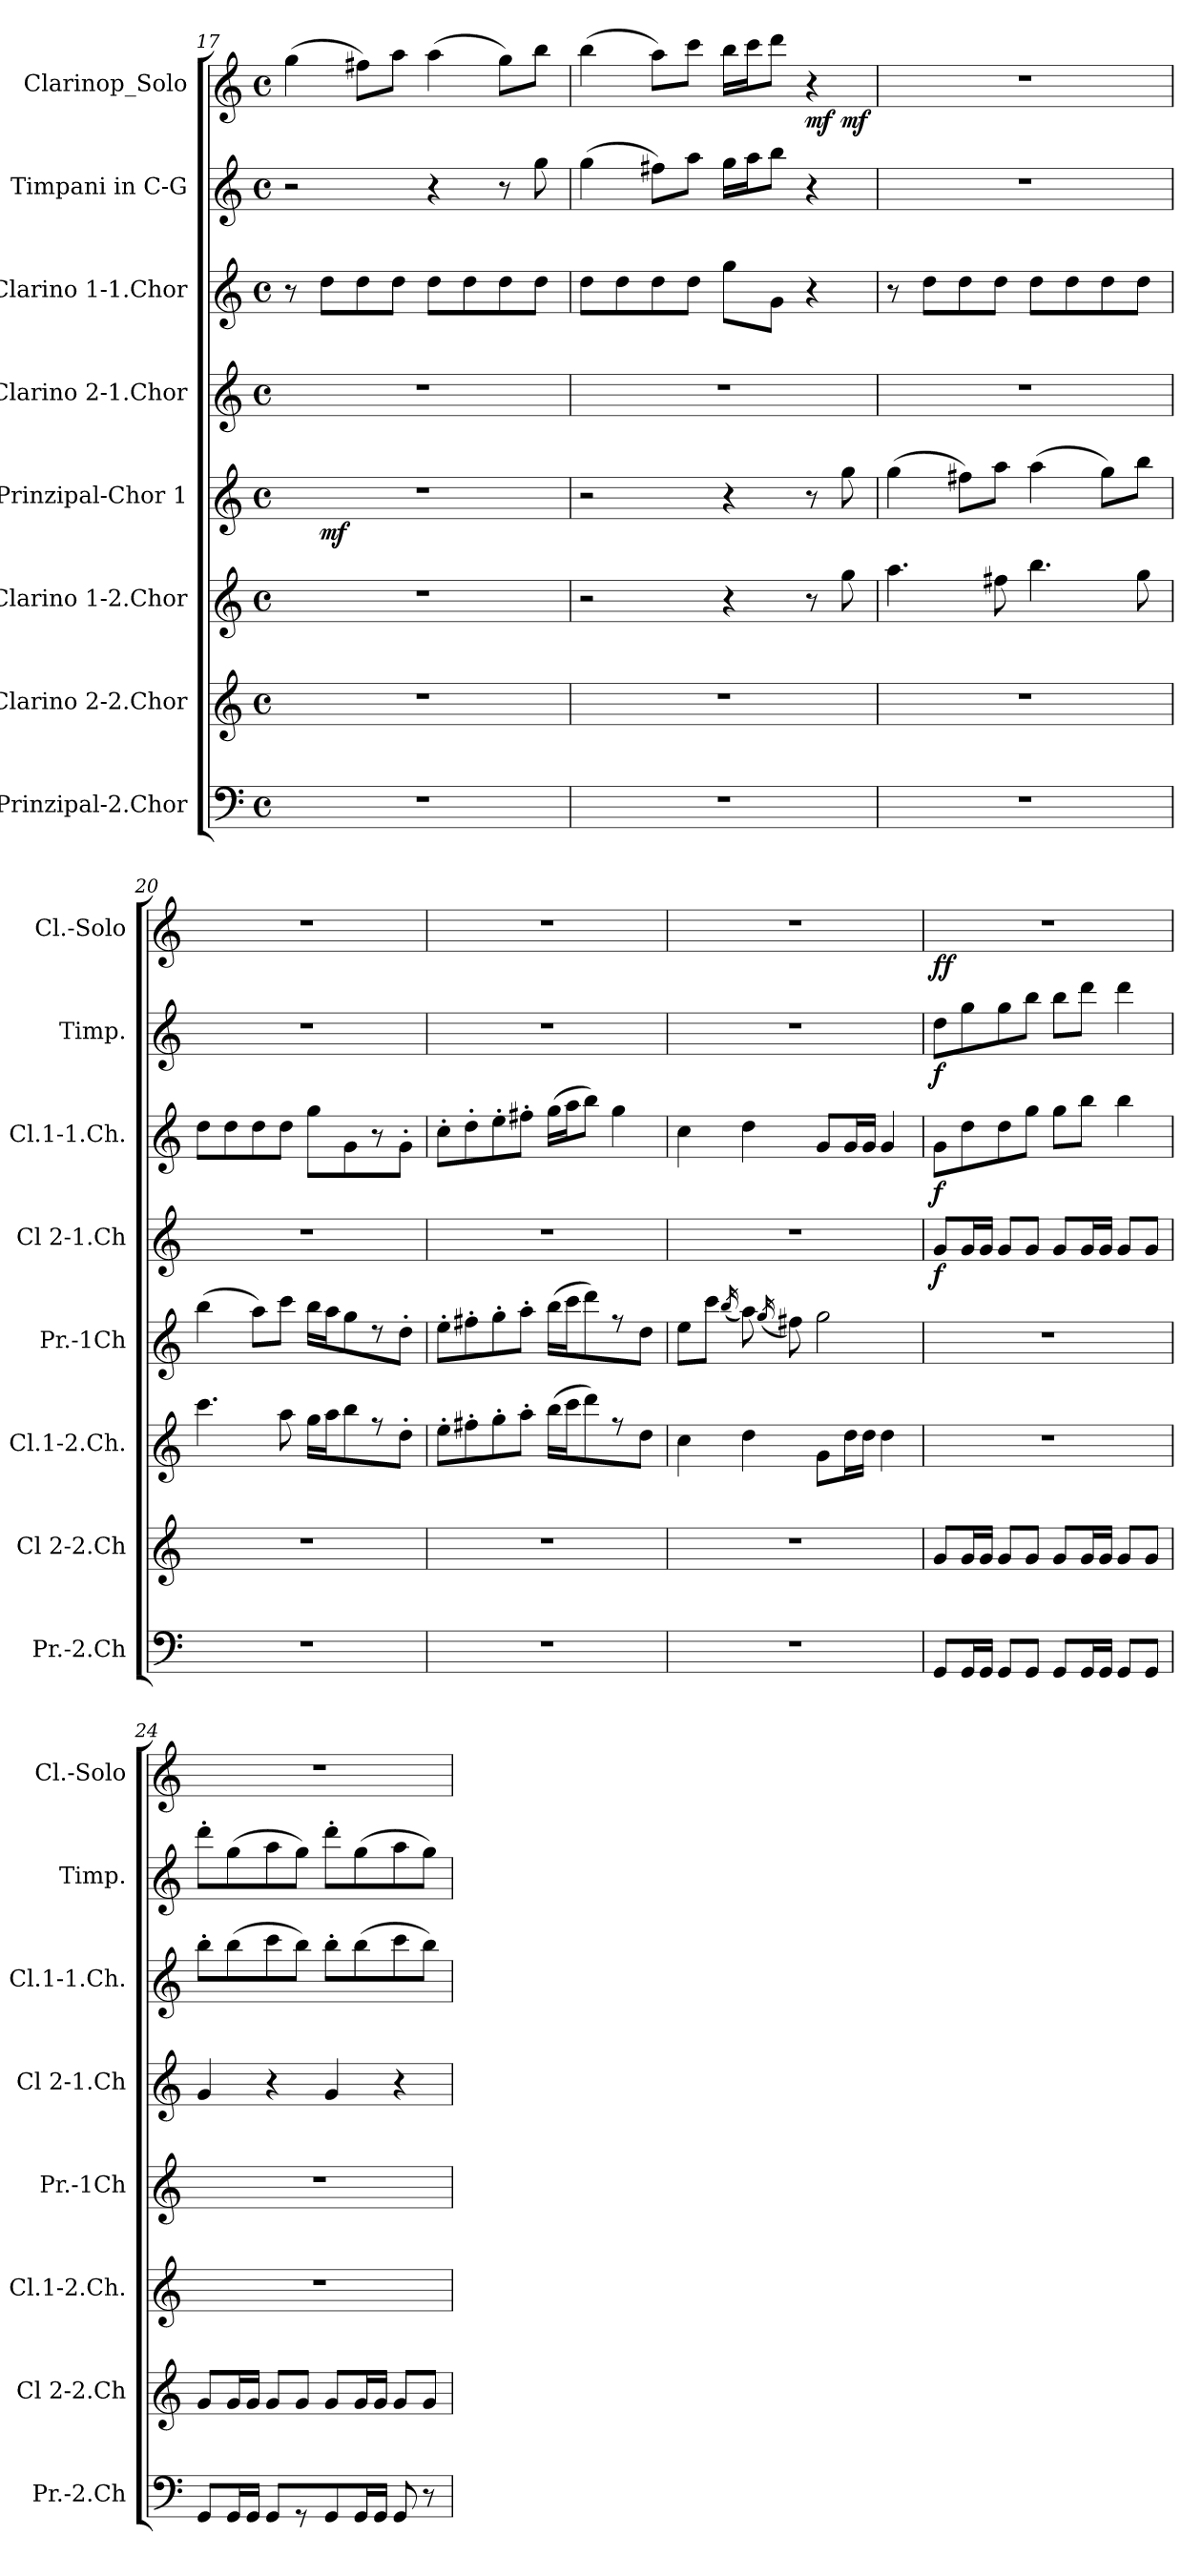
**kern	**kern	**kern	**kern	**dynam	**kern	**dynam	**kern	**dynam	**kern	**dynam	**kern	**dynam
*part8	*part7	*part6	*part5	*part5	*part4	*part4	*part3	*part3	*part2	*part2	*part1	*part1
*staff8	*staff7	*staff6	*staff5	*staff5	*staff4	*staff4	*staff3	*staff3	*staff2	*staff2	*staff1	*staff1
*I"Prinzipal-2.Chor	*I"Clarino 2-2.Chor	*I"Clarino 1-2.Chor	*I"Prinzipal-Chor 1	*	*I"Clarino 2-1.Chor	*	*I"Clarino 1-1.Chor	*	*I"Timpani in C-G	*	*I"Clarinop_Solo	*
*I'Pr.-2.Ch	*I'Cl 2-2.Ch	*I'Cl.1-2.Ch.	*I'Pr.-1Ch	*	*I'Cl 2-1.Ch	*	*I'Cl.1-1.Ch.	*	*I'Timp.	*	*I'Cl.-Solo	*
*clefF4	*clefG2	*clefG2	*clefG2	*	*clefG2	*	*clefG2	*	*clefG2	*	*clefG2	*
*	*	*ITrd1c2	*ITrd1c2	*	*	*	*ITrd1c2	*	*ITrd1c2	*	*	*
*k[]	*k[]	*k[b-e-]	*k[b-e-]	*	*k[]	*	*k[b-e-]	*	*k[b-e-]	*	*k[]	*
*C:	*C:	*B-:	*B-:	*	*C:	*	*B-:	*	*B-:	*	*C:	*
*M4/4	*M4/4	*M4/4	*M4/4	*	*M4/4	*	*M4/4	*	*M4/4	*	*M4/4	*
*met(c)	*met(c)	*met(c)	*met(c)	*	*met(c)	*	*met(c)	*	*met(c)	*	*met(c)	*
=17	=17	=17	=17	=17	=17	=17	=17	=17	=17	=17	=17	=17
*	*	*	*^	*	*	*	*	*	*	*	*	*
1r	1r	1r	1r	8ryy	.	1r	.	8r	.	2r	.	(>4gg	.
!	!	!	!	!	!LO:DY:b	!	!	!	!	!	!	!	!
.	.	.	.	2..ryy	mf	.	.	8ccL	.	.	.	.	.
.	.	.	.	.	.	.	.	8cc	.	.	.	8ff#L)	.
.	.	.	.	.	.	.	.	8ccJ	.	.	.	8aaJ	.
.	.	.	.	.	.	.	.	8ccL	.	4r	.	(>4aa	.
.	.	.	.	.	.	.	.	8cc	.	.	.	.	.
.	.	.	.	.	.	.	.	8cc	.	8r	.	8ggL)	.
.	.	.	.	.	.	.	.	8ccJ	.	8ff	.	8bbJ	.
*	*	*	*v	*v	*	*	*	*	*	*	*	*	*
=18	=18	=18	=18	=18	=18	=18	=18	=18	=18	=18	=18	=18
*	*	*	*	*	*	*	*	*	*	*	*^	*
1r	1r	2r	2r	.	1r	.	8ccL	.	(>4ff	.	(>4bb	2..ryy	.
.	.	.	.	.	.	.	8cc	.	.	.	.	.	.
.	.	.	.	.	.	.	8cc	.	8eeL)	.	8aaL)	.	.
.	.	.	.	.	.	.	8ccJ	.	8ggJ	.	8cccJ	.	.
.	.	4r	4r	.	.	.	8ffL	.	16ffLL	.	16bbLL	.	.
.	.	.	.	.	.	.	.	.	16ggJ	.	16cccJ	.	.
.	.	.	.	.	.	.	8fJ	.	8aaJ	.	8dddJ	.	.
!	!	!	!	!	!	!	!	!	!	!	!	!	!LO:DY:b
.	.	8r	8r	.	.	.	4r	.	4r	.	4r	.	mf
!	!	!	!	!	!	!	!	!	!	!	!	!	!LO:DY:b
.	.	8ff	8ff	.	.	.	.	.	.	.	.	8ryy	mf
*	*	*	*	*	*	*	*	*	*	*	*v	*v	*
!!LO:LB:g=z
=19	=19	=19	=19	=19	=19	=19	=19	=19	=19	=19	=19	=19
1r	1r	4.gg	(>4ff	.	1r	.	8r	.	1r	.	1r	.
.	.	.	.	.	.	.	8ccL	.	.	.	.	.
.	.	.	8eeL)	.	.	.	8cc	.	.	.	.	.
.	.	8ee	8ggJ	.	.	.	8ccJ	.	.	.	.	.
.	.	4.aa	(>4gg	.	.	.	8ccL	.	.	.	.	.
.	.	.	.	.	.	.	8cc	.	.	.	.	.
.	.	.	8ffL)	.	.	.	8cc	.	.	.	.	.
.	.	8ff	8aaJ	.	.	.	8ccJ	.	.	.	.	.
=20	=20	=20	=20	=20	=20	=20	=20	=20	=20	=20	=20	=20
1r	1r	4.bb-	(>4aa	.	1r	.	8ccL	.	1r	.	1r	.
.	.	.	.	.	.	.	8cc	.	.	.	.	.
.	.	.	8ggL)	.	.	.	8cc	.	.	.	.	.
.	.	8gg	8bb-J	.	.	.	8ccJ	.	.	.	.	.
.	.	16ffLL	16aaLL	.	.	.	8ffL	.	.	.	.	.
.	.	16ggJ	16ggJ	.	.	.	.	.	.	.	.	.
.	.	8aa	8ff	.	.	.	8f	.	.	.	.	.
.	.	8r	8r	.	.	.	8r	.	.	.	.	.
.	.	8cc'J	8cc'J	.	.	.	8f'J	.	.	.	.	.
=21	=21	=21	=21	=21	=21	=21	=21	=21	=21	=21	=21	=21
1r	1r	8dd'L	8dd'L	.	1r	.	8b-'L	.	1r	.	1r	.
.	.	8ee'	8ee'	.	.	.	8cc'	.	.	.	.	.
.	.	8ff'	8ff'	.	.	.	8dd'	.	.	.	.	.
.	.	8gg'J	8gg'J	.	.	.	8ee'J	.	.	.	.	.
.	.	(>16aaLL	(>16aaLL	.	.	.	(>16ffLL	.	.	.	.	.
.	.	16bb-J	16bb-J	.	.	.	16ggJ	.	.	.	.	.
.	.	8ccc)	8ccc)	.	.	.	8aaJ)	.	.	.	.	.
.	.	8r	8r	.	.	.	4ff	.	.	.	.	.
.	.	8ccJ	8ccJ	.	.	.	.	.	.	.	.	.
!!LO:LB:g=z
=22	=22	=22	=22	=22	=22	=22	=22	=22	=22	=22	=22	=22
1r	1r	4b-	8ddL	.	1r	.	4b-	.	1r	.	1r	.
.	.	.	8bb-J	.	.	.	.	.	.	.	.	.
.	.	.	(>16qaa	.	.	.	.	.	.	.	.	.
.	.	4cc	8gg)	.	.	.	4cc	.	.	.	.	.
.	.	.	(>16qff	.	.	.	.	.	.	.	.	.
.	.	.	8ee)	.	.	.	.	.	.	.	.	.
.	.	8fL	2ff	.	.	.	8fL	.	.	.	.	.
.	.	16ccL	.	.	.	.	16fL	.	.	.	.	.
.	.	16ccJJ	.	.	.	.	16fJJ	.	.	.	.	.
.	.	4cc	.	.	.	.	4f	.	.	.	.	.
=23	=23	=23	=23	=23	=23	=23	=23	=23	=23	=23	=23	=23
!	!	!	!	!	!	!LO:DY:b	!	!LO:DY:b	!	!LO:DY:b	!	!LO:DY:b
!	!	!	!	!	!	!	!	!	!	!	!	!LO:DY:n=1:b
8GGL	8gL	1r	1r	.	8gL	f	8fL	f	8ccL	f	1r	f f
16GGL	16gL	.	.	.	16gL	.	8cc	.	8ff	.	.	.
16GGJJ	16gJJ	.	.	.	16gJJ	.	.	.	.	.	.	.
8GGL	8gL	.	.	.	8gL	.	8cc	.	8ff	.	.	.
8GGJ	8gJ	.	.	.	8gJ	.	8ffJ	.	8aaJ	.	.	.
8GGL	8gL	.	.	.	8gL	.	8ffL	.	8aaL	.	.	.
16GGL	16gL	.	.	.	16gL	.	8aaJ	.	8cccJ	.	.	.
16GGJJ	16gJJ	.	.	.	16gJJ	.	.	.	.	.	.	.
8GGL	8gL	.	.	.	8gL	.	4aa	.	4ccc	.	.	.
8GGJ	8gJ	.	.	.	8gJ	.	.	.	.	.	.	.
=24	=24	=24	=24	=24	=24	=24	=24	=24	=24	=24	=24	=24
8GGL	8gL	1r	1r	.	4g	.	8aa'L	.	8ccc'L	.	1r	.
16GGL	16gL	.	.	.	.	.	(>8aa	.	(>8ff	.	.	.
16GGJJ	16gJJ	.	.	.	.	.	.	.	.	.	.	.
8GGL	8gL	.	.	.	4r	.	8bb-	.	8gg	.	.	.
8r	8gJ	.	.	.	.	.	8aaJ)	.	8ffJ)	.	.	.
8GG	8gL	.	.	.	4g	.	8aa'L	.	8ccc'L	.	.	.
16GGL	16gL	.	.	.	.	.	(>8aa	.	(>8ff	.	.	.
16GGJJ	16gJJ	.	.	.	.	.	.	.	.	.	.	.
8GG	8gL	.	.	.	4r	.	8bb-	.	8gg	.	.	.
8r	8gJ	.	.	.	.	.	8aaJ)	.	8ffJ)	.	.	.
=	=	=	=	=	=	=	=	=	=	=	=	=
*-	*-	*-	*-	*-	*-	*-	*-	*-	*-	*-	*-	*-
